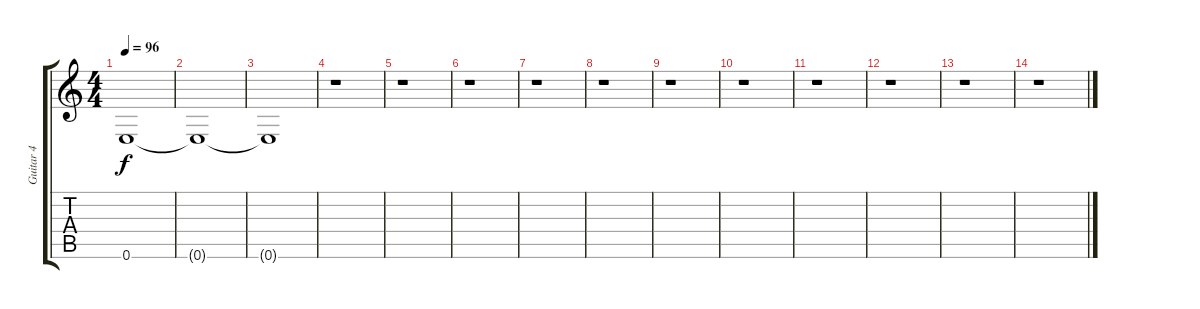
\track ("Guitar 4" "Guitar 4") {instrument distortionguitar}
\staff {score tabs}
\tuning (E4 B3 G3 D3 A2 E2) {hide}
\ts (4 4)
\tempo 96
\clef g2
\ks c
0.6.1{dy f} |
0.6{t}.1 |
0.6{t}.1 |
r.1 |
r.1 |
r.1 |
r.1 |
r.1 |
r.1 |
r.1 |
r.1 |
r.1 |
r.1 |
r.1
